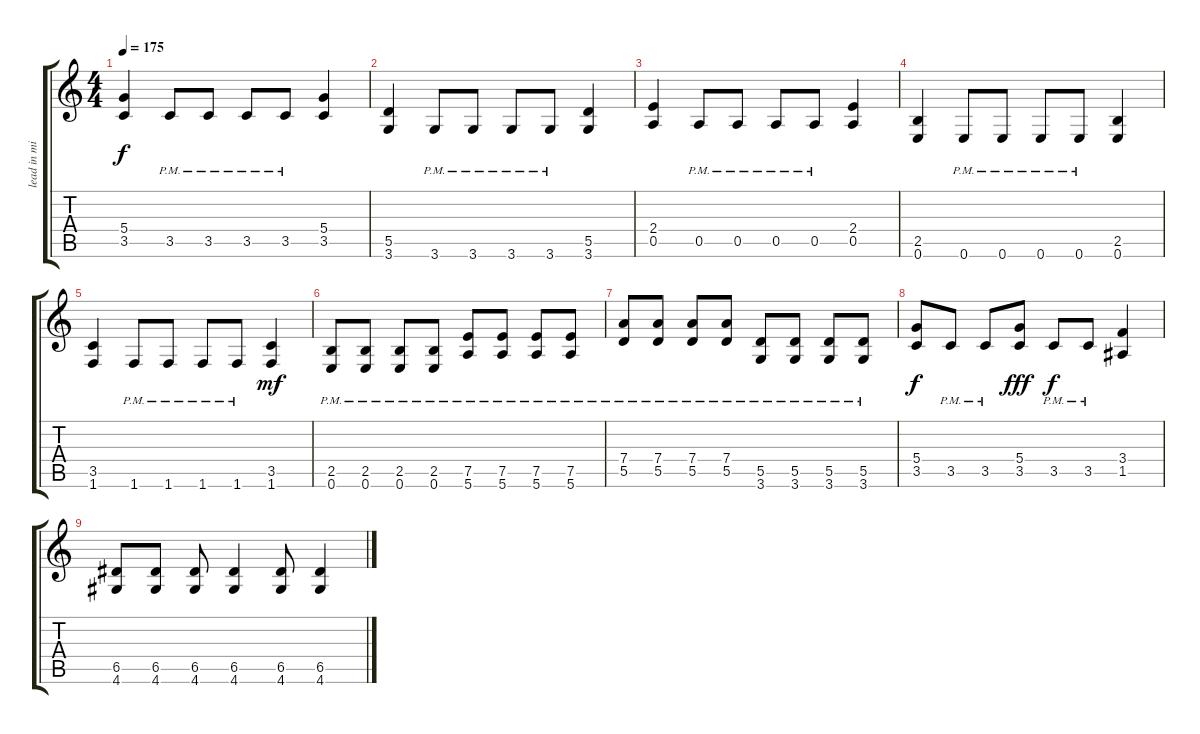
\track ("lead in mi" "lead in mi") {instrument distortionguitar}
\staff {score tabs}
\tuning (E4 B3 G3 D3 A2 E2) {hide}
\ts (4 4)
\tempo 175
\clef g2
\ks c
(5.4 3.5).4{dy f} 3.5{pm}.8 3.5{pm}.8 3.5{pm}.8 3.5{pm}.8 (5.4 3.5).4 |
(5.5 3.6).4 3.6{pm}.8 3.6{pm}.8 3.6{pm}.8 3.6{pm}.8 (5.5 3.6).4 |
(2.4 0.5).4 0.5{pm}.8 0.5{pm}.8 0.5{pm}.8 0.5{pm}.8 (2.4 0.5).4 |
(2.5 0.6).4 0.6{pm}.8 0.6{pm}.8 0.6{pm}.8 0.6{pm}.8 (2.5 0.6).4 |
(3.5 1.6).4 1.6{pm}.8 1.6{pm}.8 1.6{pm}.8 1.6{pm}.8 (3.5 1.6).4{dy mf} |
(2.5{pm} 0.6{pm}).8 (2.5{pm} 0.6{pm}).8 (2.5{pm} 0.6{pm}).8 (2.5{pm} 0.6{pm}).8 (7.5{pm} 5.6{pm}).8 (7.5{pm} 5.6{pm}).8 (7.5{pm} 5.6{pm}).8 (7.5{pm} 5.6{pm}).8 |
(7.4{pm} 5.5{pm}).8 (7.4{pm} 5.5{pm}).8 (7.4{pm} 5.5{pm}).8 (7.4{pm} 5.5{pm}).8 (5.5{pm} 3.6{pm}).8 (5.5{pm} 3.6{pm}).8 (5.5{pm} 3.6{pm}).8 (5.5{pm} 3.6{pm}).8 |
(5.4 3.5).8{dy f} 3.5{pm}.8 3.5{pm}.8 (5.4 3.5).8{dy fff} 3.5{pm}.8{dy f} 3.5{pm}.8 (3.4 1.5).4 |
(6.5 4.6).8 (6.5 4.6).8 (6.5 4.6).8 (6.5 4.6).4 (6.5 4.6).8 (6.5 4.6).4
